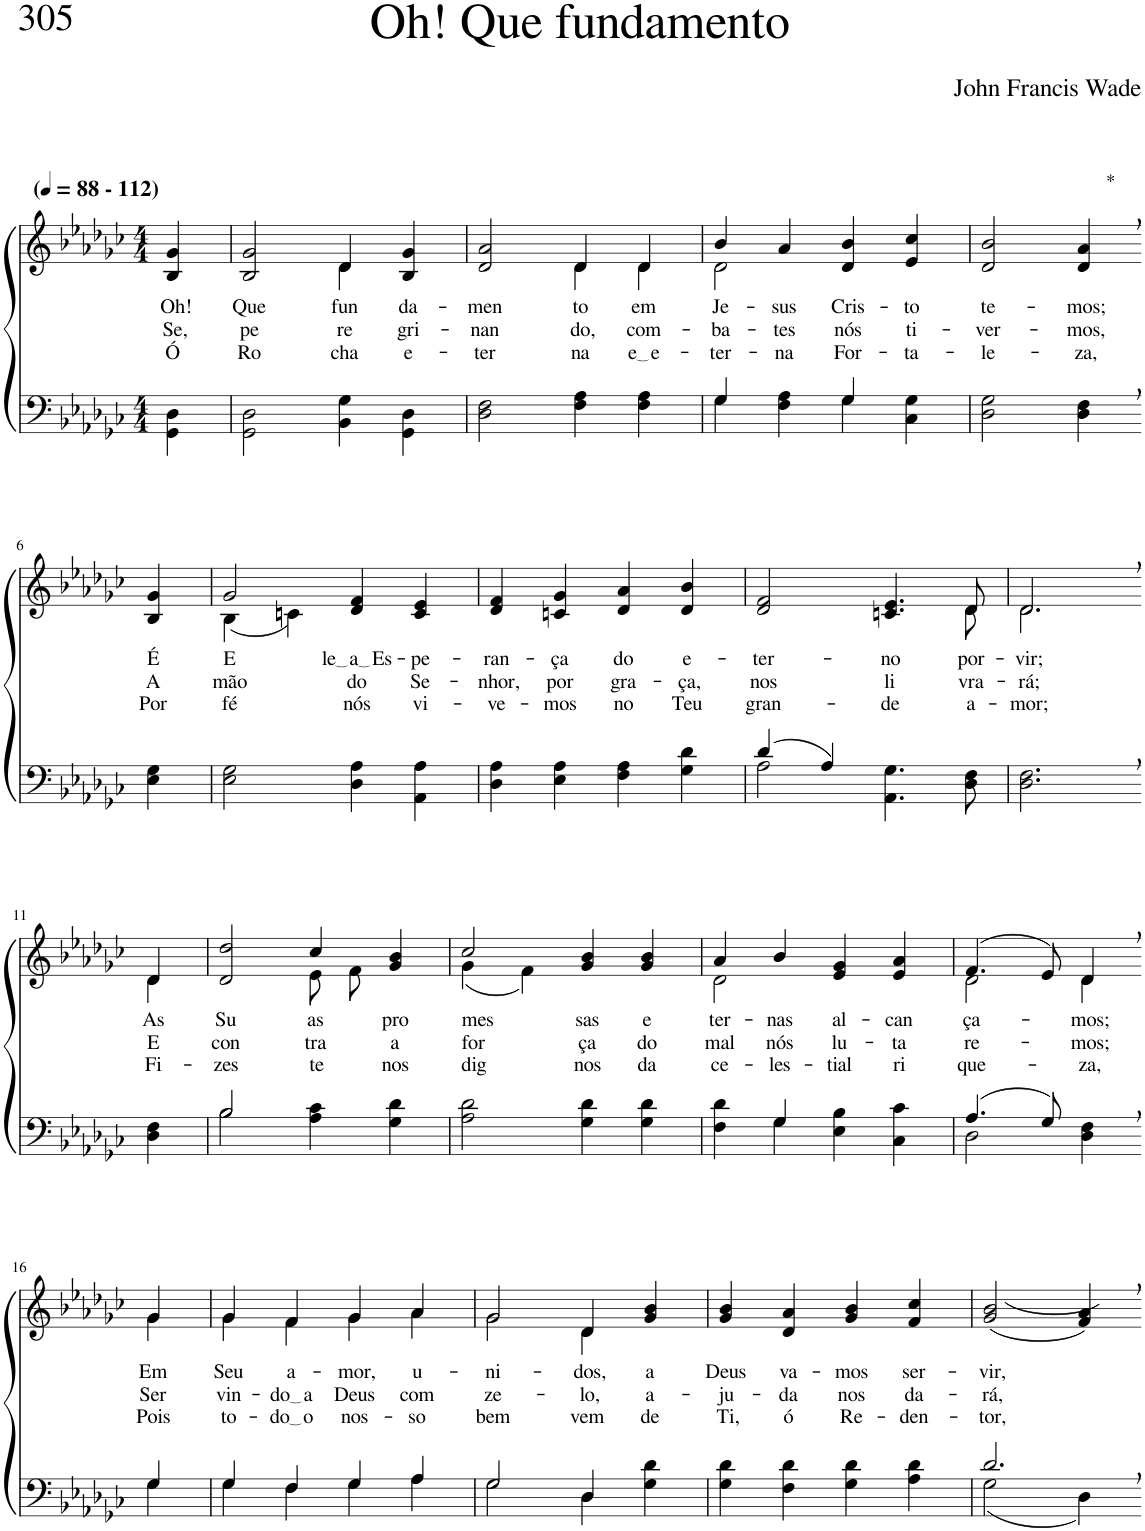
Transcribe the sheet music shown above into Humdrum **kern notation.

**kern	**kern	**text	**text	**text
*part2	*part1	*part1	*part1	*part1
*staff2	*staff1	*staff1	*staff1	*staff1
*I"Parte III e IV	*I"Parte I e II	*	*	*
*clefF4	*clefG2	*	*	*
*Trd-1c-2	*Trd-1c-2	*	*	*
*k[b-e-a-d-g-c-]	*k[b-e-a-d-g-c-]	*	*	*
*M4/4	*M4/4	*	*	*
*MM88	*MM88	*	*	*
=1	=1	=1	=1	=1
!	!LO:TX:a:B:t=(	!	!	!
!	!LO:TX:a:B:t=- 112)	!	!	!
!	!	!LO:LY:b	!LO:LY:b	!LO:LY:b
4GG-\ 4D-\	4B-/ 4g-/	Oh!	Se,	Ó
=2	=2	=2	=2	=2
!	!	!LO:LY:b	!LO:LY:b	!LO:LY:b
*	*^	*	*	*
2GG-\ 2D-\	2B-/ 2g-/	2ryy	Que	pe-	Ro-
!	!	!	!LO:LY:b	!LO:LY:b	!LO:LY:b
4BB-\ 4G-\	4d-/	4d-\	fun-	-re-	-cha
!	!	!	!LO:LY:b	!LO:LY:b	!LO:LY:b
4GG-\ 4D-\	4B-/ 4g-/	4ryy	da-	-gri-	e-
=3	=3	=3	=3	=3	=3
!	!	!	!LO:LY:b	!LO:LY:b	!LO:LY:b
2D-\ 2F\	2d-/ 2a-/	2ryy	-men-	-nan-	-ter-
!	!	!	!LO:LY:b	!LO:LY:b	!LO:LY:b
4F\ 4A-\	4d-/	4d-\	-to	-do,	-na
!	!	!	!LO:LY:b	!LO:LY:b	!LO:LY:b
4F\ 4A-\	4d-/	4d-\	em	com-	e e
=4	=4	=4	=4	=4	=4
*^	*	*	*	*	*
!	!	!	!	!LO:LY:b	!LO:LY:b	!LO:LY:b
4G-/	4G-\	4b-/	2d-\	Je-	-ba-	-ter-
!	!	!	!	!LO:LY:b	!LO:LY:b	!LO:LY:b
4ryy	4F\ 4A-\	4a-/	.	-sus	-tes	-na
!	!	!	!	!LO:LY:b	!LO:LY:b	!LO:LY:b
4G-/	4G-\	4d-/ 4b-/	2ryy	Cris-	nós	For-
!	!	!	!	!LO:LY:b	!LO:LY:b	!LO:LY:b
4ryy	4C-\ 4G-\	4e-/ 4cc-/	.	-to	ti-	-ta-
*	*	*v	*v	*	*	*
=5	=5	=5	=5	=5	=5
!	!	!	!LO:LY:b	!LO:LY:b	!LO:LY:b
*v	*v	*	*	*	*
2D-\ 2G-\	2d-/ 2b-/	te-	-ver-	-le-
!	!LO:TX:a:t=*	!	!	!
!	!	!LO:LY:b	!LO:LY:b	!LO:LY:b
4D-\, 4F\,	4d-/, 4a-/,	-mos;	-mos,	-za,
!!LO:LB:g=z
=6-	=6-	=6-	=6-	=6-
!	!	!LO:LY:b	!LO:LY:b	!LO:LY:b
4E-\ 4G-\	4B-/ 4g-/	É	A	Por
=7	=7	=7	=7	=7
*	*^	*	*	*
!	!	!	!LO:LY:b	!LO:LY:b	!LO:LY:b
2E-\ 2G-\	2g-/	(4B-\	E-	mão	fé
.	.	4cn\)	.	.	.
!	!	!	!LO:LY:b	!LO:LY:b	!LO:LY:b
4D-\ 4A-\	4d-/ 4f/	2ryy	le a Es	do	nós
!	!	!	!LO:LY:b	!LO:LY:b	!LO:LY:b
4AA-\ 4A-\	4c/ 4e-/	.	-pe-	Se-	vi-
*	*v	*v	*	*	*
=8	=8	=8	=8	=8
!	!	!LO:LY:b	!LO:LY:b	!LO:LY:b
4D-\ 4A-\	4d-/ 4f/	-ran-	-nhor,	-ve-
!	!	!LO:LY:b	!LO:LY:b	!LO:LY:b
4E-\ 4A-\	4cn/ 4g-/	-ça	por	-mos
!	!	!LO:LY:b	!LO:LY:b	!LO:LY:b
4F\ 4A-\	4d-/ 4a-/	do	gra-	no
!	!	!LO:LY:b	!LO:LY:b	!LO:LY:b
4G-\ 4d-\	4d-/ 4b-/	e-	-ça,	Teu
=9	=9	=9	=9	=9
*^	*	*	*	*
!	!	!	!LO:LY:b	!LO:LY:b	!LO:LY:b
*	*	*^	*	*	*
(4d-/	2A-\	2d-/ 2f/	2..ryy	-ter-	nos	gran-
4A-/)	.	.	.	.	.	.
!	!	!	!	!LO:LY:b	!LO:LY:b	!LO:LY:b
2ryy	4.AA-\ 4.G-\	4.cn/ 4.e-/	.	-no	li-	-de
!	!	!	!	!LO:LY:b	!LO:LY:b	!LO:LY:b
.	8D-\ 8F\	8d-/	8d-\	por-	vra-	a-
=10	=10	=10	=10	=10	=10	=10
!	!	!	!	!LO:LY:b	!LO:LY:b	!LO:LY:b
*v	*v	*	*	*	*	*
2.D-\, 2.F\,	2.d-,/	2.d-\	-vir;	-rá;	-mor;
!!LO:LB:g=z	!!
=11-	=11-	=11-	=11-	=11-	=11-
!	!	!	!LO:LY:b	!LO:LY:b	!LO:LY:b
4D-\ 4F\	4d-\	4d-/	As	E	Fi-
=12	=12	=12	=12	=12	=12
*^	*	*	*	*	*
!	!	!	!	!LO:LY:b	!LO:LY:b	!LO:LY:b
2B-\	2B-/	2d-/ 2dd-/	2ryy	Su-	con-	-zes-
!	!	!	!	!LO:LY:b	!LO:LY:b	!LO:LY:b
4A-\ 4c-\	2ryy	4cc-/	8e-\L	-as	-tra	-te-
.	.	.	8f\J	.	.	.
!	!	!	!	!LO:LY:b	!LO:LY:b	!LO:LY:b
4G-\ 4d-\	.	4g-/ 4b-/	4ryy	pro-	a	-nos
*v	*v	*	*	*	*	*
=13	=13	=13	=13	=13	=13
!	!	!	!LO:LY:b	!LO:LY:b	!LO:LY:b
2A-\ 2d-\	2cc-/	(4g-\	-mes-	for-	dig-
.	.	4f\)	.	.	.
!	!	!	!LO:LY:b	!LO:LY:b	!LO:LY:b
4G-\ 4d-\	4g-/ 4b-/	2ryy	-sas	-ça	-nos
!	!	!	!LO:LY:b	!LO:LY:b	!LO:LY:b
4G-\ 4d-\	4g-/ 4b-/	.	e-	do	da
=14	=14	=14	=14	=14	=14
*^	*	*	*	*	*
!	!	!	!	!LO:LY:b	!LO:LY:b	!LO:LY:b
4F\ 4d-\	4ryy	4a-/	2d-\	-ter-	mal	ce-
!	!	!	!	!LO:LY:b	!LO:LY:b	!LO:LY:b
4G-\	4G-/	4b-/	.	-nas	nós	-les-
!	!	!	!	!LO:LY:b	!LO:LY:b	!LO:LY:b
4E-\ 4B-\	2ryy	4e-/ 4g-/	2ryy	al-	lu-	-tial
!	!	!	!	!LO:LY:b	!LO:LY:b	!LO:LY:b
4C-\ 4c-\	.	4e-/ 4a-/	.	-can-	-ta-	ri-
=15	=15	=15	=15	=15	=15	=15
!	!	!	!	!LO:LY:b	!LO:LY:b	!LO:LY:b
(4.A-/	2D-\	(4.f/	2d-\	-ça-	-re-	-que-
8G-/)	.	8e-/)	.	.	.	.
!	!	!	!	!LO:LY:b	!LO:LY:b	!LO:LY:b
4ryy	4D-\ 4F\	4d-,/	4d-\	-mos;	-mos;	-za,
!!LO:LB:g=z	!!
=16-	=16-	=16-	=16-	=16-	=16-	=16-
!	!	!	!	!LO:LY:b	!LO:LY:b	!LO:LY:b
4G-/	4G-\	4g-\	4g-/	-Em	Ser-	Pois
=17	=17	=17	=17	=17	=17	=17
!	!	!	!	!LO:LY:b	!LO:LY:b	!LO:LY:b
4G-/	4G-\	4g-/	4g-\	Seu	vin-	to-
!	!	!	!	!LO:LY:b	!LO:LY:b	!LO:LY:b
4F/	4F\	4f/	4f\	a-	do a	do o
!	!	!	!	!LO:LY:b	!LO:LY:b	!LO:LY:b
4G-/	4G-\	4g-/	4g-\	-mor,	Deus	nos-
!	!	!	!	!LO:LY:b	!LO:LY:b	!LO:LY:b
4A-/	4A-\	4a-/	4a-\	u-	com	-so
=18	=18	=18	=18	=18	=18	=18
!	!	!	!	!LO:LY:b	!LO:LY:b	!LO:LY:b
2G-\	2G-/	2g-/	2g-\	-ni-	ze-	bem
!	!	!	!	!LO:LY:b	!LO:LY:b	!LO:LY:b
4D-\	4D-/	4d-/	4d-\	-dos,	-lo,	vem
!	!	!	!	!LO:LY:b	!LO:LY:b	!LO:LY:b
4G-\ 4d-\	4ryy	4g-/ 4b-/	4ryy	a	a-	de
=19	=19	=19	=19	=19	=19	=19
!	!	!	!	!LO:LY:b	!LO:LY:b	!LO:LY:b
*v	*v	*	*	*	*	*
*	*v	*v	*	*	*
4G-\ 4d-\	4g-/ 4b-/	Deus	-ju-	Ti,
!	!	!LO:LY:b	!LO:LY:b	!LO:LY:b
4F\ 4d-\	4d-/ 4a-/	va-	-da	ó
!	!	!LO:LY:b	!LO:LY:b	!LO:LY:b
4G-\ 4d-\	4g-/ 4b-/	-mos	nos	Re-
!	!	!LO:LY:b	!LO:LY:b	!LO:LY:b
4A-\ 4d-\	4f/ 4cc-/	ser-	da-	-den-
=20	=20	=20	=20	=20
*^	*	*	*	*
!	!	!	!LO:LY:b	!LO:LY:b	!LO:LY:b
2.d-,/	(2G-\	((2g-/ 2b-/	-vir,	-rá,	-tor,
.	4D-\)	4f/, 4a-/,))	.	.	.
*v	*v	*	*	*	*
=-	=-	=-	=-	=-
*-	*-	*-	*-	*-
